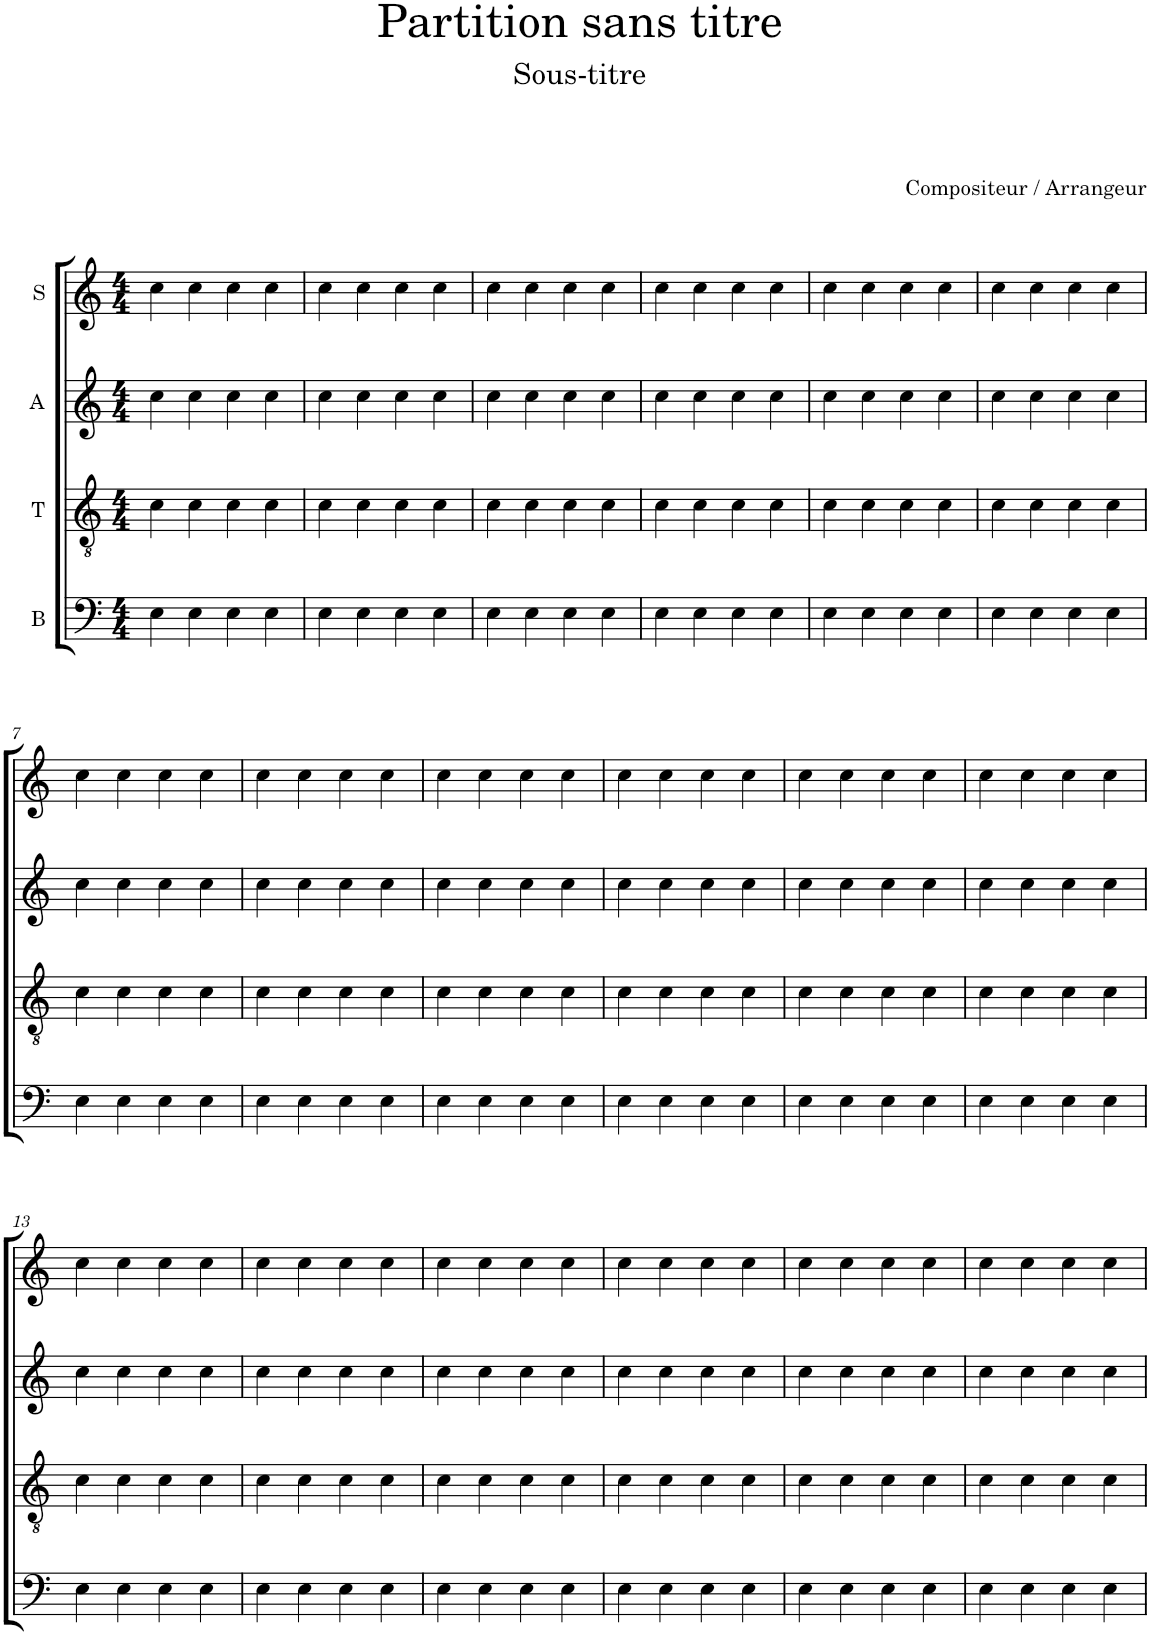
**kern	**kern	**kern	**kern
*part4	*part3	*part2	*part1
*staff4	*staff3	*staff2	*staff1
*I"B	*I"T	*I"A	*I"S
*clefF4	*clefGv2	*clefG2	*clefG2
*k[]	*k[]	*k[]	*k[]
*M4/4	*M4/4	*M4/4	*M4/4
=1	=1	=1	=1
4E\	4c\	4cc\	4cc\
4E\	4c\	4cc\	4cc\
4E\	4c\	4cc\	4cc\
4E\	4c\	4cc\	4cc\
=2	=2	=2	=2
4E\	4c\	4cc\	4cc\
4E\	4c\	4cc\	4cc\
4E\	4c\	4cc\	4cc\
4E\	4c\	4cc\	4cc\
=3	=3	=3	=3
4E\	4c\	4cc\	4cc\
4E\	4c\	4cc\	4cc\
4E\	4c\	4cc\	4cc\
4E\	4c\	4cc\	4cc\
=4	=4	=4	=4
4E\	4c\	4cc\	4cc\
4E\	4c\	4cc\	4cc\
4E\	4c\	4cc\	4cc\
4E\	4c\	4cc\	4cc\
=5	=5	=5	=5
4E\	4c\	4cc\	4cc\
4E\	4c\	4cc\	4cc\
4E\	4c\	4cc\	4cc\
4E\	4c\	4cc\	4cc\
=6	=6	=6	=6
4E\	4c\	4cc\	4cc\
4E\	4c\	4cc\	4cc\
4E\	4c\	4cc\	4cc\
4E\	4c\	4cc\	4cc\
!!LO:LB:g=z
=7	=7	=7	=7
4E\	4c\	4cc\	4cc\
4E\	4c\	4cc\	4cc\
4E\	4c\	4cc\	4cc\
4E\	4c\	4cc\	4cc\
=8	=8	=8	=8
4E\	4c\	4cc\	4cc\
4E\	4c\	4cc\	4cc\
4E\	4c\	4cc\	4cc\
4E\	4c\	4cc\	4cc\
=9	=9	=9	=9
4E\	4c\	4cc\	4cc\
4E\	4c\	4cc\	4cc\
4E\	4c\	4cc\	4cc\
4E\	4c\	4cc\	4cc\
=10	=10	=10	=10
4E\	4c\	4cc\	4cc\
4E\	4c\	4cc\	4cc\
4E\	4c\	4cc\	4cc\
4E\	4c\	4cc\	4cc\
=11	=11	=11	=11
4E\	4c\	4cc\	4cc\
4E\	4c\	4cc\	4cc\
4E\	4c\	4cc\	4cc\
4E\	4c\	4cc\	4cc\
=12	=12	=12	=12
4E\	4c\	4cc\	4cc\
4E\	4c\	4cc\	4cc\
4E\	4c\	4cc\	4cc\
4E\	4c\	4cc\	4cc\
!!LO:LB:g=z
=13	=13	=13	=13
4E\	4c\	4cc\	4cc\
4E\	4c\	4cc\	4cc\
4E\	4c\	4cc\	4cc\
4E\	4c\	4cc\	4cc\
=14	=14	=14	=14
4E\	4c\	4cc\	4cc\
4E\	4c\	4cc\	4cc\
4E\	4c\	4cc\	4cc\
4E\	4c\	4cc\	4cc\
=15	=15	=15	=15
4E\	4c\	4cc\	4cc\
4E\	4c\	4cc\	4cc\
4E\	4c\	4cc\	4cc\
4E\	4c\	4cc\	4cc\
=16	=16	=16	=16
4E\	4c\	4cc\	4cc\
4E\	4c\	4cc\	4cc\
4E\	4c\	4cc\	4cc\
4E\	4c\	4cc\	4cc\
=17	=17	=17	=17
4E\	4c\	4cc\	4cc\
4E\	4c\	4cc\	4cc\
4E\	4c\	4cc\	4cc\
4E\	4c\	4cc\	4cc\
=18	=18	=18	=18
4E\	4c\	4cc\	4cc\
4E\	4c\	4cc\	4cc\
4E\	4c\	4cc\	4cc\
4E\	4c\	4cc\	4cc\
=	=	=	=
*-	*-	*-	*-
